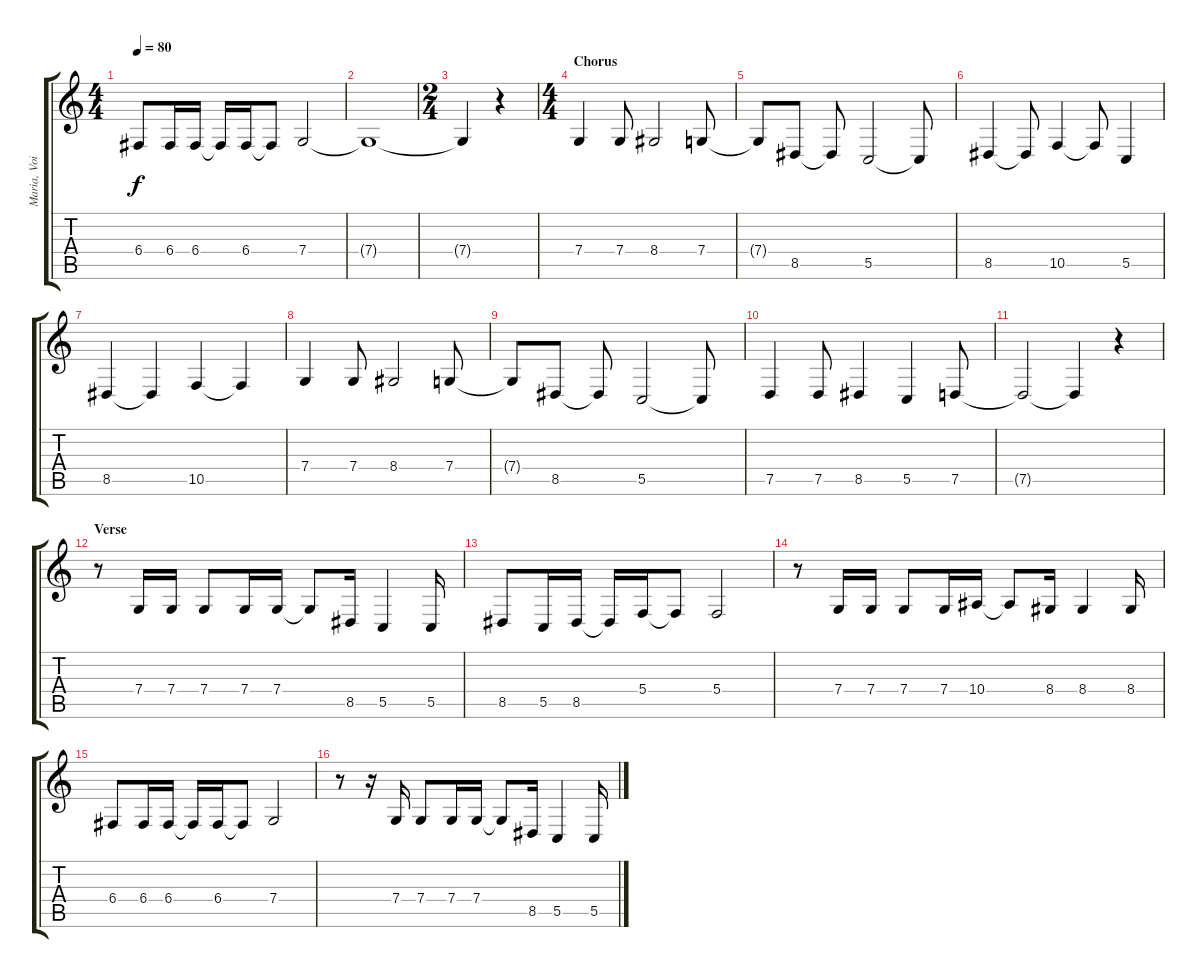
\track ("Maria, Voice" "Maria, Voi") {instrument lead2sawtooth}
\staff {score tabs}
\tuning (D4 A3 F3 C3 G2 D2) {hide}
\ts (4 4)
\tempo 80
\clef g2
\ks c
6.4.8{dy f} 6.4.16 6.4.16 6.4{t}.16 6.4.16 6.4{t}.8 7.4.2 |
7.4{t}.1 |
\ts (2 4)
7.4{t}.4 r.4 |
\ts (4 4)
\section ("" "Chorus")
7.4.4 7.4.8 8.4.2 7.4.8 |
7.4{t}.8 8.5.8 8.5{t}.8 5.5.2 5.5{t}.8 |
8.5.4 8.5{t}.8 10.5.4 10.5{t}.8 5.5.4 |
8.5.4 8.5{t}.4 10.5.4 10.5{t}.4 |
7.4.4 7.4.8 8.4.2 7.4.8 |
7.4{t}.8 8.5.8 8.5{t}.8 5.5.2 5.5{t}.8 |
7.5.4 7.5.8 8.5.4 5.5.4 7.5.8 |
7.5{t}.2 7.5{t}.4 r.4 |
\section ("" "Verse")
r.8 7.4.16 7.4.16 7.4.8 7.4.16 7.4.16 7.4{t}.8 8.5.16 5.5.4 5.5.16 |
8.5.8 5.5.16 8.5.16 8.5{t}.16 5.4.16 5.4{t}.8 5.4.2 |
r.8 7.4.16 7.4.16 7.4.8 7.4.16 10.4.16 10.4{t}.8 8.4.16 8.4.4 8.4.16 |
6.4.8 6.4.16 6.4.16 6.4{t}.16 6.4.16 6.4{t}.8 7.4.2 |
r.8 r.16 7.4.16 7.4.8 7.4.16 7.4.16 7.4{t}.8 8.5.16 5.5.4 5.5.16
